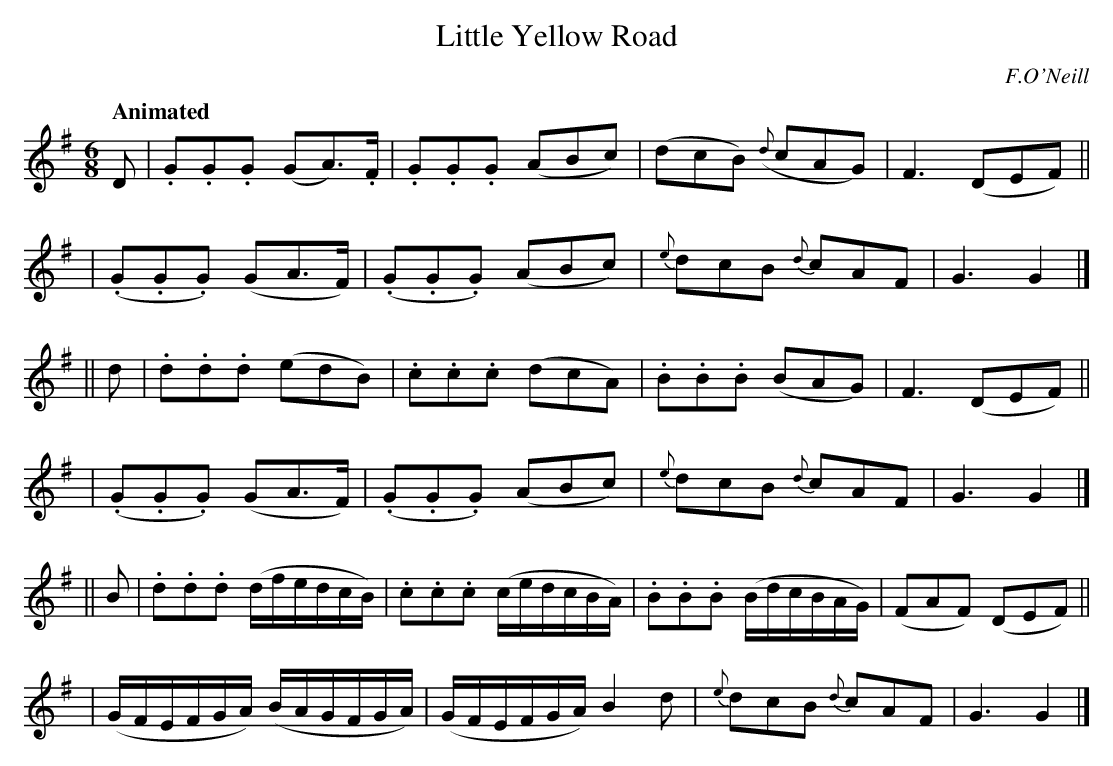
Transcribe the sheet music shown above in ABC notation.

X:1
T: Little Yellow Road
O: F.O'Neill
Q: "Animated"
M: 6/8
L: 1/8
K: G
D \
| .G.G.G (GA)>.F | .G.G.G (ABc) | (dcB) ({d}cAG) | F3 (DEF) ||
| (.G.G.G) (GA>F) | (.G.G.G) (ABc) | {e}dcB {d}cAF | G3 G2 |]
|| d \
| .d.d.d (edB) | .c.c.c (dcA) | .B.B.B (BAG) | F3 (DEF) ||
| (.G.G.G) (GA>F) | (.G.G.G) (ABc) | {e}dcB {d}cAF | G3 G2 |]
|| B \
| .d.d.d (d/f/e/d/c/B/) | .c.c.c (c/e/d/c/B/A/) | .B.B.B (B/d/c/B/A/G/) | (FAF) (DEF) ||
| (G/F/E/F/G/A/) (B/A/G/F/G/A/) | (G/F/E/F/G/A/) B2 d | {e}dcB {d}cAF | G3 G2 |]
